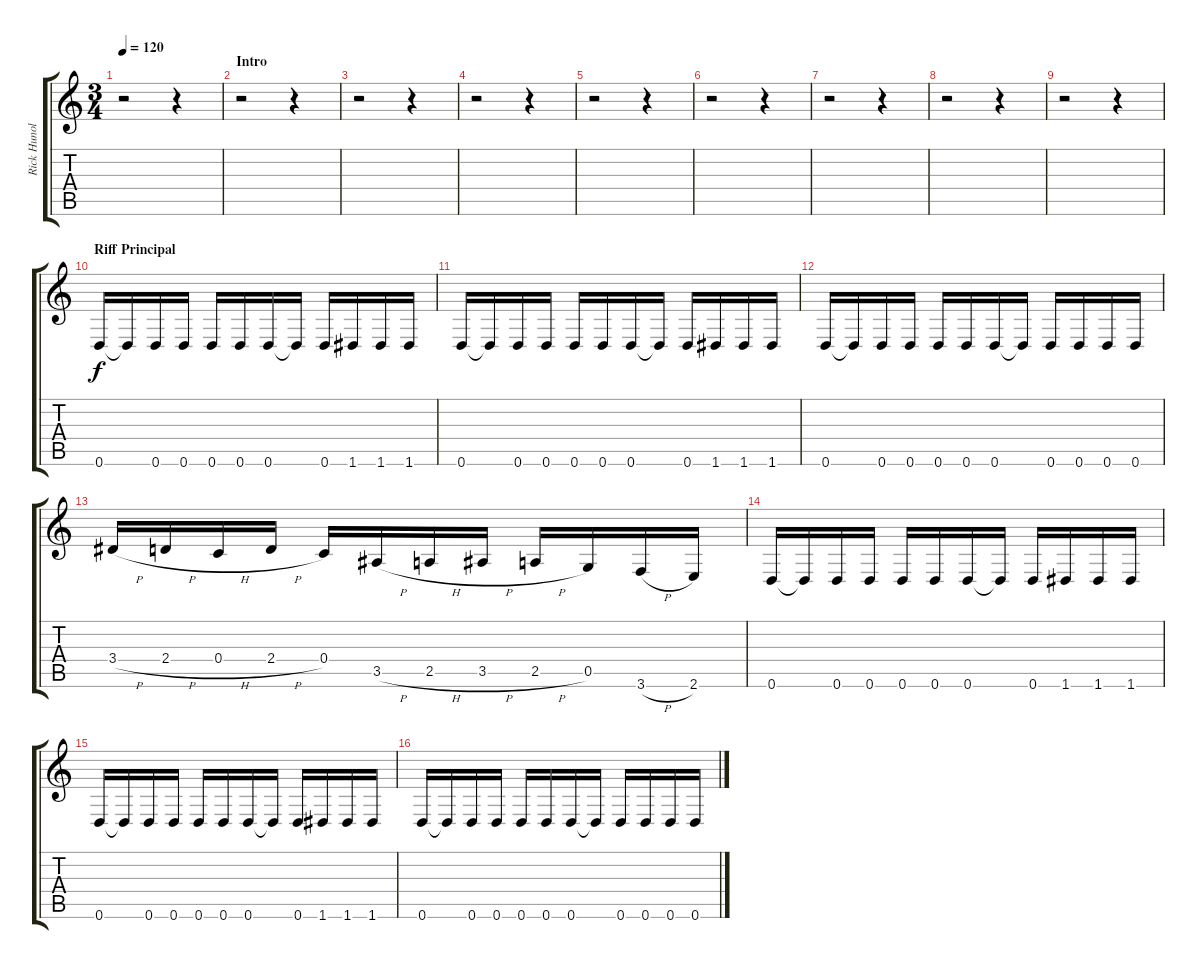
\track ("Rick Hunolt" "Rick Hunol") {instrument distortionguitar}
\staff {score tabs}
\tuning (D4 A3 F3 C3 G2 D2) {hide}
\ts (3 4)
\tempo 120
\clef g2
\ks c
r.2{dy f instrument distortionguitar} r.4 |
\section ("" "Intro")
r.2 r.4 |
r.2 r.4 |
r.2 r.4 |
r.2 r.4 |
r.2 r.4 |
r.2 r.4 |
r.2 r.4 |
r.2 r.4 |
\section ("" "Riff Principal")
0.6.16 0.6{t}.16 0.6.16 0.6.16 0.6.16 0.6.16 0.6.16 0.6{t}.16 0.6.16 1.6.16 1.6.16 1.6.16 |
0.6.16 0.6{t}.16 0.6.16 0.6.16 0.6.16 0.6.16 0.6.16 0.6{t}.16 0.6.16 1.6.16 1.6.16 1.6.16 |
0.6.16 0.6{t}.16 0.6.16 0.6.16 0.6.16 0.6.16 0.6.16 0.6{t}.16 0.6.16 0.6.16 0.6.16 0.6.16 |
3.4{h}.16 2.4{h}.16 0.4{h}.16 2.4{h}.16 0.4.16 3.5{h}.16 2.5{h}.16 3.5{h}.16 2.5{h}.16 0.5.16 3.6{h}.16 2.6.16 |
0.6.16 0.6{t}.16 0.6.16 0.6.16 0.6.16 0.6.16 0.6.16 0.6{t}.16 0.6.16 1.6.16 1.6.16 1.6.16 |
0.6.16 0.6{t}.16 0.6.16 0.6.16 0.6.16 0.6.16 0.6.16 0.6{t}.16 0.6.16 1.6.16 1.6.16 1.6.16 |
0.6.16 0.6{t}.16 0.6.16 0.6.16 0.6.16 0.6.16 0.6.16 0.6{t}.16 0.6.16 0.6.16 0.6.16 0.6.16
